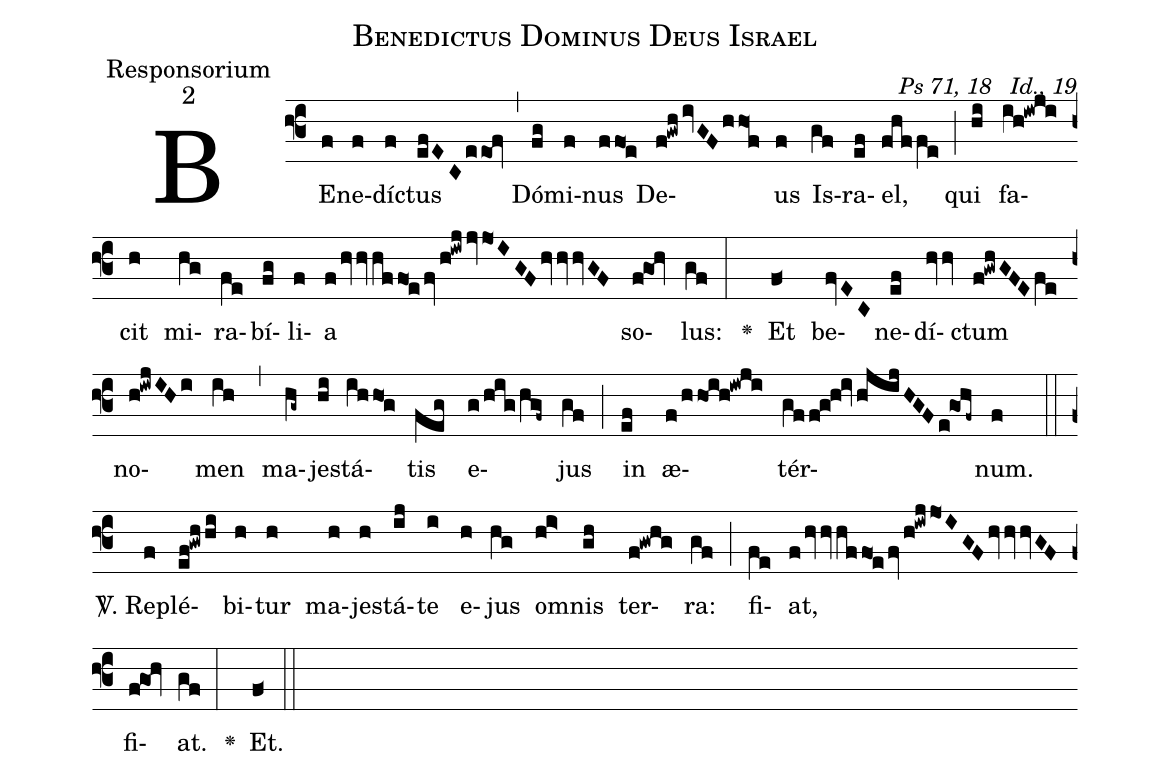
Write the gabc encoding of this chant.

name:Benedictus Dominus Deus Israel;
office-part:Responsorium;
mode:2;
commentary:Ps 71, 18 ꝟ Id., 19;
%%
(f3)BE(f)ne(f)dí(f)ctus(efECeeo1f) (,)
Dó(fg)mi(f)nus(ffo1e) De(f!gwhivGFhho1f)us(f) Is(gf)ra(ef)el,(fhf/fe) (;)
qui(hi) fa(ih!iwji)cit(h)
mi(hg)ra(fe)bí(fg)li(f)a(fhvvhffo1efv/h!iwjjvjo1IGFhvvvGF)
so(f!go1!hv)lus:(gf) (:)

<v>\greheightstar</v>()
Et(f<) be(fvEC)ne(ef)dí(hvv)ctum(f!gwhGFEfe) no(h!iwjIHi)men(ih) (,)
ma(hg~)je(hi)stá(ihho1g)tis(feg) e(g/hig/hgf~)jus(gf) (;)
in(ef) æ(f/hho1ih!iwji)tér(gf/f!g!h!ivhjijHGFe!go1@hf~)num.(f) (::)

<sp>V/</sp>.
Re(f)plé(ef!gwhhi)bi(h)tur(h) ma(h)je(h)stá(ij)te(i)
e(h)jus(hg) om(hi>)nis(gh) ter(f!gwhg)ra:(gf) (;)
fi(fe)at,(fhvvhffo1efv/h!iwjjo1IGFhvvvGF)
fi(f!go1!hv)at.(gf) (:)

<v>\greheightstar</v>() Et.(f<) (::)
